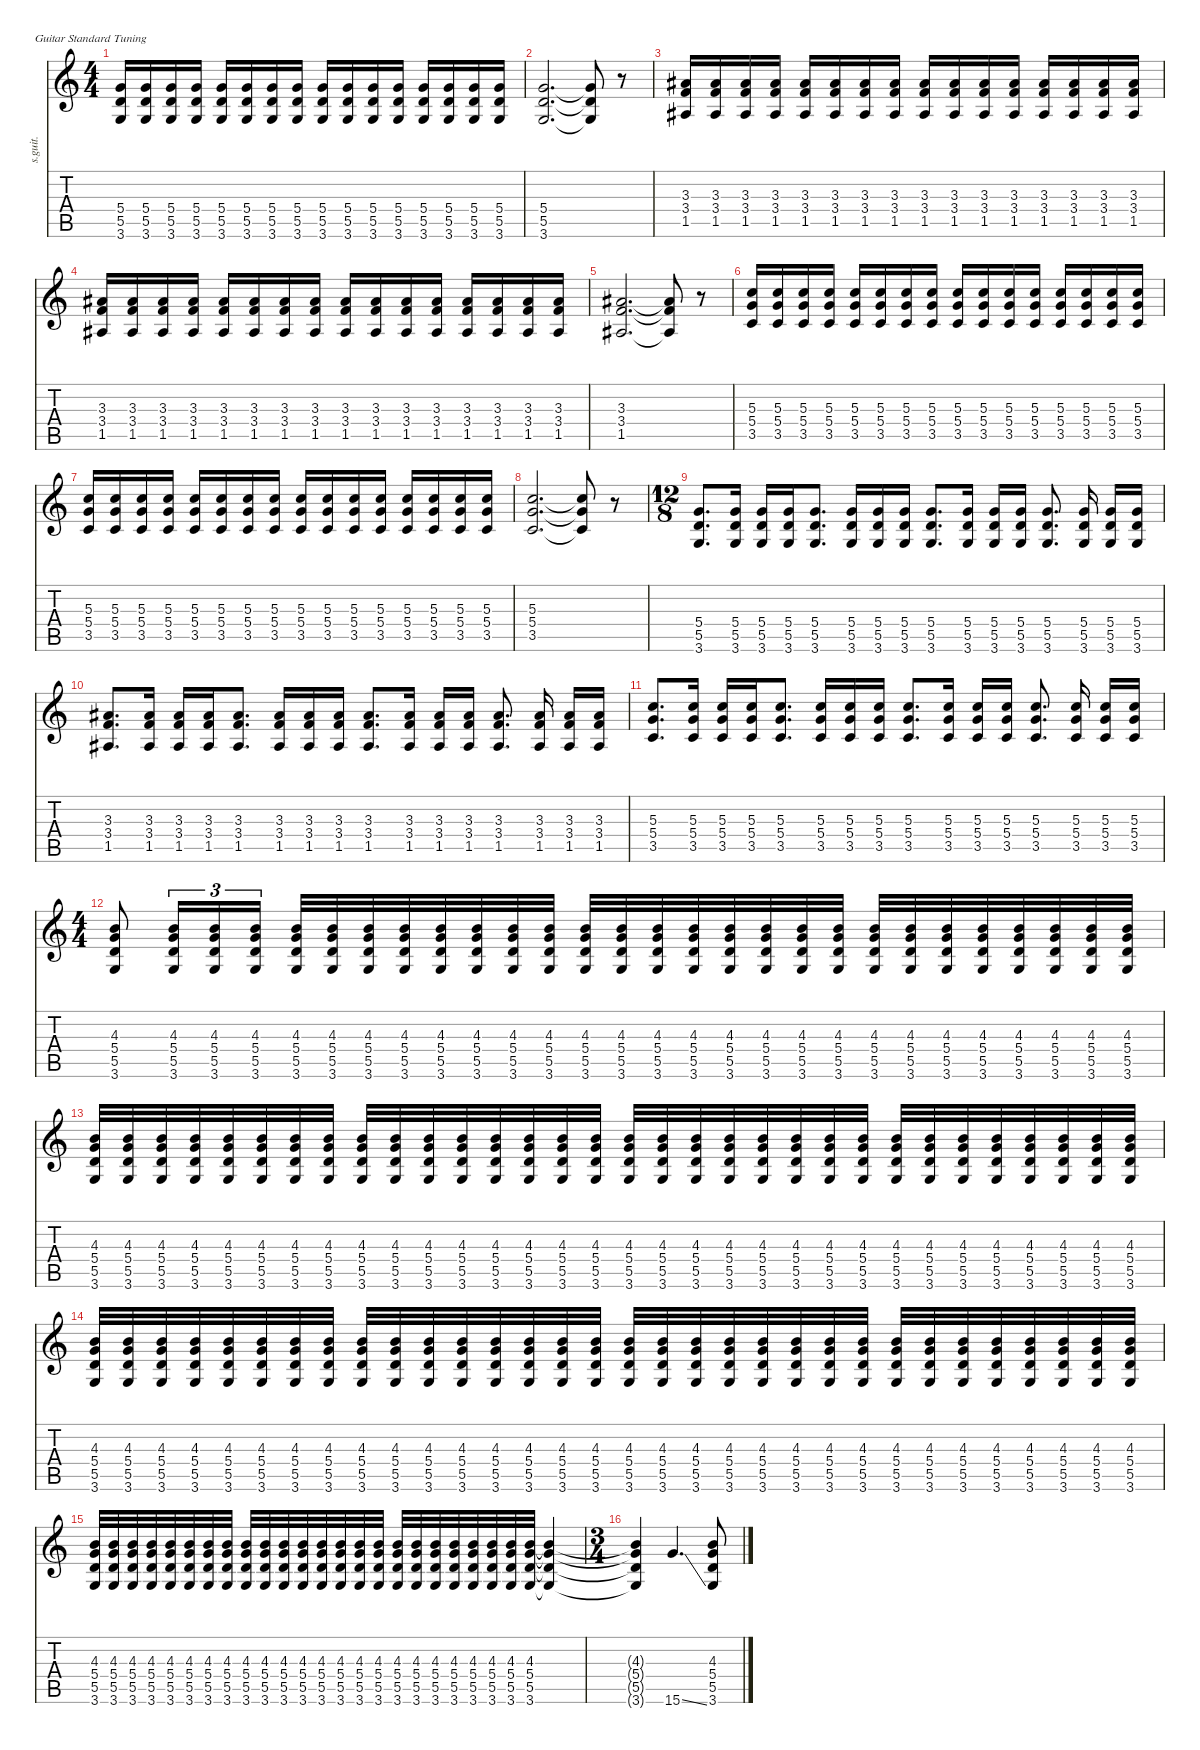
\defaultSystemsLayout 4
\hideDynamics
\bracketExtendMode nobrackets
\track ("Allen Collins (Lead Guitar-Left Stereo)" "s.guit.") {instrument overdrivenguitar}
\staff {score tabs}
\tuning (E4 B3 G3 D3 A2 E2)
\ts (4 4)
\tempo (120 hide)
\clef g2
\ks c
(5.4 5.5 3.6).16{lyrics (0 "") lyrics (1 "") lyrics (2 "") lyrics (3 "") lyrics (4 "") dy f} (5.4 5.5 3.6).16{lyrics (0 "") lyrics (1 "") lyrics (2 "") lyrics (3 "") lyrics (4 "")} (5.4 5.5 3.6).16{lyrics (0 "") lyrics (1 "") lyrics (2 "") lyrics (3 "") lyrics (4 "")} (5.4 5.5 3.6).16{lyrics (0 "") lyrics (1 "") lyrics (2 "") lyrics (3 "") lyrics (4 "")} (5.4 5.5 3.6).16{lyrics (0 "") lyrics (1 "") lyrics (2 "") lyrics (3 "") lyrics (4 "")} (5.4 5.5 3.6).16{lyrics (0 "") lyrics (1 "") lyrics (2 "") lyrics (3 "") lyrics (4 "")} (5.4 5.5 3.6).16{lyrics (0 "") lyrics (1 "") lyrics (2 "") lyrics (3 "") lyrics (4 "")} (5.4 5.5 3.6).16{lyrics (0 "") lyrics (1 "") lyrics (2 "") lyrics (3 "") lyrics (4 "")} (5.4 5.5 3.6).16{lyrics (0 "") lyrics (1 "") lyrics (2 "") lyrics (3 "") lyrics (4 "")} (5.5 5.4 3.6).16{lyrics (0 "") lyrics (1 "") lyrics (2 "") lyrics (3 "") lyrics (4 "")} (5.5 5.4 3.6).16{lyrics (0 "") lyrics (1 "") lyrics (2 "") lyrics (3 "") lyrics (4 "")} (5.5 5.4 3.6).16{lyrics (0 "") lyrics (1 "") lyrics (2 "") lyrics (3 "") lyrics (4 "")} (5.5 5.4 3.6).16{lyrics (0 "") lyrics (1 "") lyrics (2 "") lyrics (3 "") lyrics (4 "")} (5.5 5.4 3.6).16{lyrics (0 "") lyrics (1 "") lyrics (2 "") lyrics (3 "") lyrics (4 "")} (5.5 5.4 3.6).16{lyrics (0 "") lyrics (1 "") lyrics (2 "") lyrics (3 "") lyrics (4 "")} (5.5 5.4 3.6).16{lyrics (0 "") lyrics (1 "") lyrics (2 "") lyrics (3 "") lyrics (4 "")} |
(5.4 5.5 3.6).2{d lyrics (0 "") lyrics (1 "") lyrics (2 "") lyrics (3 "") lyrics (4 "")} (5.4{t} 5.5{t} 3.6{t}).8{lyrics (0 "") lyrics (1 "") lyrics (2 "") lyrics (3 "") lyrics (4 "")} r.8 |
(3.3{acc #} 3.4 1.5{acc #}).16{lyrics (0 "") lyrics (1 "") lyrics (2 "") lyrics (3 "") lyrics (4 "")} (3.3{acc #} 3.4 1.5{acc #}).16{lyrics (0 "") lyrics (1 "") lyrics (2 "") lyrics (3 "") lyrics (4 "")} (3.3{acc #} 3.4 1.5{acc #}).16{lyrics (0 "") lyrics (1 "") lyrics (2 "") lyrics (3 "") lyrics (4 "")} (3.3{acc #} 3.4 1.5{acc #}).16{lyrics (0 "") lyrics (1 "") lyrics (2 "") lyrics (3 "") lyrics (4 "")} (3.3{acc #} 3.4 1.5{acc #}).16{lyrics (0 "") lyrics (1 "") lyrics (2 "") lyrics (3 "") lyrics (4 "")} (3.3{acc #} 3.4 1.5{acc #}).16{lyrics (0 "") lyrics (1 "") lyrics (2 "") lyrics (3 "") lyrics (4 "")} (3.3{acc #} 1.5{acc #} 3.4).16{lyrics (0 "") lyrics (1 "") lyrics (2 "") lyrics (3 "") lyrics (4 "")} (3.3{acc #} 3.4 1.5{acc #}).16{lyrics (0 "") lyrics (1 "") lyrics (2 "") lyrics (3 "") lyrics (4 "")} (3.3{acc #} 3.4 1.5{acc #}).16{lyrics (0 "") lyrics (1 "") lyrics (2 "") lyrics (3 "") lyrics (4 "")} (3.3{acc #} 3.4 1.5{acc #}).16{lyrics (0 "") lyrics (1 "") lyrics (2 "") lyrics (3 "") lyrics (4 "")} (3.3{acc #} 3.4 1.5{acc #}).16{lyrics (0 "") lyrics (1 "") lyrics (2 "") lyrics (3 "") lyrics (4 "")} (3.3{acc #} 3.4 1.5{acc #}).16{lyrics (0 "") lyrics (1 "") lyrics (2 "") lyrics (3 "") lyrics (4 "")} (3.3{acc #} 3.4 1.5{acc #}).16{lyrics (0 "") lyrics (1 "") lyrics (2 "") lyrics (3 "") lyrics (4 "")} (3.3{acc #} 3.4 1.5{acc #}).16{lyrics (0 "") lyrics (1 "") lyrics (2 "") lyrics (3 "") lyrics (4 "")} (3.4 3.3{acc #} 1.5{acc #}).16{lyrics (0 "") lyrics (1 "") lyrics (2 "") lyrics (3 "") lyrics (4 "")} (3.3{acc #} 3.4 1.5{acc #}).16{lyrics (0 "") lyrics (1 "") lyrics (2 "") lyrics (3 "") lyrics (4 "")} |
(3.3{acc #} 3.4 1.5{acc #}).16{lyrics (0 "") lyrics (1 "") lyrics (2 "") lyrics (3 "") lyrics (4 "")} (3.3{acc #} 3.4 1.5{acc #}).16{lyrics (0 "") lyrics (1 "") lyrics (2 "") lyrics (3 "") lyrics (4 "")} (3.3{acc #} 3.4 1.5{acc #}).16{lyrics (0 "") lyrics (1 "") lyrics (2 "") lyrics (3 "") lyrics (4 "")} (3.3{acc #} 3.4 1.5{acc #}).16{lyrics (0 "") lyrics (1 "") lyrics (2 "") lyrics (3 "") lyrics (4 "")} (3.3{acc #} 3.4 1.5{acc #}).16{lyrics (0 "") lyrics (1 "") lyrics (2 "") lyrics (3 "") lyrics (4 "")} (3.3{acc #} 3.4 1.5{acc #}).16{lyrics (0 "") lyrics (1 "") lyrics (2 "") lyrics (3 "") lyrics (4 "")} (3.3{acc #} 3.4 1.5{acc #}).16{lyrics (0 "") lyrics (1 "") lyrics (2 "") lyrics (3 "") lyrics (4 "")} (3.3{acc #} 3.4 1.5{acc #}).16{lyrics (0 "") lyrics (1 "") lyrics (2 "") lyrics (3 "") lyrics (4 "")} (3.3{acc #} 3.4 1.5{acc #}).16{lyrics (0 "") lyrics (1 "") lyrics (2 "") lyrics (3 "") lyrics (4 "")} (3.3{acc #} 3.4 1.5{acc #}).16{lyrics (0 "") lyrics (1 "") lyrics (2 "") lyrics (3 "") lyrics (4 "")} (3.3{acc #} 3.4 1.5{acc #}).16{lyrics (0 "") lyrics (1 "") lyrics (2 "") lyrics (3 "") lyrics (4 "")} (3.3{acc #} 3.4 1.5{acc #}).16{lyrics (0 "") lyrics (1 "") lyrics (2 "") lyrics (3 "") lyrics (4 "")} (3.3{acc #} 3.4 1.5{acc #}).16{lyrics (0 "") lyrics (1 "") lyrics (2 "") lyrics (3 "") lyrics (4 "")} (3.3{acc #} 3.4 1.5{acc #}).16{lyrics (0 "") lyrics (1 "") lyrics (2 "") lyrics (3 "") lyrics (4 "")} (3.3{acc #} 3.4 1.5{acc #}).16{lyrics (0 "") lyrics (1 "") lyrics (2 "") lyrics (3 "") lyrics (4 "")} (3.3{acc #} 3.4 1.5{acc #}).16{lyrics (0 "") lyrics (1 "") lyrics (2 "") lyrics (3 "") lyrics (4 "")} |
(3.3{acc #} 3.4 1.5{acc #}).2{d lyrics (0 "") lyrics (1 "") lyrics (2 "") lyrics (3 "") lyrics (4 "")} (3.3{t acc #} 3.4{t} 1.5{t acc #}).8{lyrics (0 "") lyrics (1 "") lyrics (2 "") lyrics (3 "") lyrics (4 "")} r.8 |
(5.3 5.4 3.5).16{lyrics (0 "") lyrics (1 "") lyrics (2 "") lyrics (3 "") lyrics (4 "")} (5.3 5.4 3.5).16{lyrics (0 "") lyrics (1 "") lyrics (2 "") lyrics (3 "") lyrics (4 "")} (5.3 5.4 3.5).16{lyrics (0 "") lyrics (1 "") lyrics (2 "") lyrics (3 "") lyrics (4 "")} (5.3 5.4 3.5).16{lyrics (0 "") lyrics (1 "") lyrics (2 "") lyrics (3 "") lyrics (4 "")} (5.3 5.4 3.5).16{lyrics (0 "") lyrics (1 "") lyrics (2 "") lyrics (3 "") lyrics (4 "")} (5.3 5.4 3.5).16{lyrics (0 "") lyrics (1 "") lyrics (2 "") lyrics (3 "") lyrics (4 "")} (5.3 5.4 3.5).16{lyrics (0 "") lyrics (1 "") lyrics (2 "") lyrics (3 "") lyrics (4 "")} (5.3 5.4 3.5).16{lyrics (0 "") lyrics (1 "") lyrics (2 "") lyrics (3 "") lyrics (4 "")} (5.3 5.4 3.5).16{lyrics (0 "") lyrics (1 "") lyrics (2 "") lyrics (3 "") lyrics (4 "")} (5.3 5.4 3.5).16{lyrics (0 "") lyrics (1 "") lyrics (2 "") lyrics (3 "") lyrics (4 "")} (5.3 5.4 3.5).16{lyrics (0 "") lyrics (1 "") lyrics (2 "") lyrics (3 "") lyrics (4 "")} (5.3 5.4 3.5).16{lyrics (0 "") lyrics (1 "") lyrics (2 "") lyrics (3 "") lyrics (4 "")} (5.3 5.4 3.5).16{lyrics (0 "") lyrics (1 "") lyrics (2 "") lyrics (3 "") lyrics (4 "")} (5.3 5.4 3.5).16{lyrics (0 "") lyrics (1 "") lyrics (2 "") lyrics (3 "") lyrics (4 "")} (5.3 5.4 3.5).16{lyrics (0 "") lyrics (1 "") lyrics (2 "") lyrics (3 "") lyrics (4 "")} (5.3 5.4 3.5).16{lyrics (0 "") lyrics (1 "") lyrics (2 "") lyrics (3 "") lyrics (4 "")} |
(5.3 5.4 3.5).16{lyrics (0 "") lyrics (1 "") lyrics (2 "") lyrics (3 "") lyrics (4 "")} (5.3 5.4 3.5).16{lyrics (0 "") lyrics (1 "") lyrics (2 "") lyrics (3 "") lyrics (4 "")} (5.3 5.4 3.5).16{lyrics (0 "") lyrics (1 "") lyrics (2 "") lyrics (3 "") lyrics (4 "")} (5.3 5.4 3.5).16{lyrics (0 "") lyrics (1 "") lyrics (2 "") lyrics (3 "") lyrics (4 "")} (5.3 5.4 3.5).16{lyrics (0 "") lyrics (1 "") lyrics (2 "") lyrics (3 "") lyrics (4 "")} (5.3 5.4 3.5).16{lyrics (0 "") lyrics (1 "") lyrics (2 "") lyrics (3 "") lyrics (4 "")} (5.3 5.4 3.5).16{lyrics (0 "") lyrics (1 "") lyrics (2 "") lyrics (3 "") lyrics (4 "")} (5.3 5.4 3.5).16{lyrics (0 "") lyrics (1 "") lyrics (2 "") lyrics (3 "") lyrics (4 "")} (5.3 5.4 3.5).16{lyrics (0 "") lyrics (1 "") lyrics (2 "") lyrics (3 "") lyrics (4 "")} (5.3 5.4 3.5).16{lyrics (0 "") lyrics (1 "") lyrics (2 "") lyrics (3 "") lyrics (4 "")} (5.3 5.4 3.5).16{lyrics (0 "") lyrics (1 "") lyrics (2 "") lyrics (3 "") lyrics (4 "")} (5.3 5.4 3.5).16{lyrics (0 "") lyrics (1 "") lyrics (2 "") lyrics (3 "") lyrics (4 "")} (5.3 5.4 3.5).16{lyrics (0 "") lyrics (1 "") lyrics (2 "") lyrics (3 "") lyrics (4 "")} (5.3 5.4 3.5).16{lyrics (0 "") lyrics (1 "") lyrics (2 "") lyrics (3 "") lyrics (4 "")} (5.3 5.4 3.5).16{lyrics (0 "") lyrics (1 "") lyrics (2 "") lyrics (3 "") lyrics (4 "")} (5.3 5.4 3.5).16{lyrics (0 "") lyrics (1 "") lyrics (2 "") lyrics (3 "") lyrics (4 "")} |
(5.3 5.4 3.5).2{d lyrics (0 "") lyrics (1 "") lyrics (2 "") lyrics (3 "") lyrics (4 "")} (5.3{t} 5.4{t} 3.5{t}).8{lyrics (0 "") lyrics (1 "") lyrics (2 "") lyrics (3 "") lyrics (4 "")} r.8 |
\ts (12 8)
\beaming (8 2 2 2 2)
\tempo (104 hide)
(5.4 5.5 3.6).8{d lyrics (0 "") lyrics (1 "") lyrics (2 "") lyrics (3 "") lyrics (4 "")} (5.4 5.5 3.6).16{lyrics (0 "") lyrics (1 "") lyrics (2 "") lyrics (3 "") lyrics (4 "")} (5.4 5.5 3.6).16{lyrics (0 "") lyrics (1 "") lyrics (2 "") lyrics (3 "") lyrics (4 "")} (5.4 5.5 3.6).16{lyrics (0 "") lyrics (1 "") lyrics (2 "") lyrics (3 "") lyrics (4 "")} (5.4 5.5 3.6).8{d lyrics (0 "") lyrics (1 "") lyrics (2 "") lyrics (3 "") lyrics (4 "")} (5.4 5.5 3.6).16{lyrics (0 "") lyrics (1 "") lyrics (2 "") lyrics (3 "") lyrics (4 "")} (5.5 5.4 3.6).16{lyrics (0 "") lyrics (1 "") lyrics (2 "") lyrics (3 "") lyrics (4 "")} (5.4 5.5 3.6).16{lyrics (0 "") lyrics (1 "") lyrics (2 "") lyrics (3 "") lyrics (4 "")} (5.4 5.5 3.6).8{d lyrics (0 "") lyrics (1 "") lyrics (2 "") lyrics (3 "") lyrics (4 "")} (5.4 5.5 3.6).16{lyrics (0 "") lyrics (1 "") lyrics (2 "") lyrics (3 "") lyrics (4 "")} (5.4 5.5 3.6).16{lyrics (0 "") lyrics (1 "") lyrics (2 "") lyrics (3 "") lyrics (4 "")} (5.4 5.5 3.6).16{lyrics (0 "") lyrics (1 "") lyrics (2 "") lyrics (3 "") lyrics (4 "")} (5.4 5.5 3.6).8{d lyrics (0 "") lyrics (1 "") lyrics (2 "") lyrics (3 "") lyrics (4 "")} (5.4 5.5 3.6).16{lyrics (0 "") lyrics (1 "") lyrics (2 "") lyrics (3 "") lyrics (4 "")} (5.4 5.5 3.6).16{lyrics (0 "") lyrics (1 "") lyrics (2 "") lyrics (3 "") lyrics (4 "")} (5.4 5.5 3.6).16{lyrics (0 "") lyrics (1 "") lyrics (2 "") lyrics (3 "") lyrics (4 "")} |
(3.3{acc #} 3.4 1.5{acc #}).8{d lyrics (0 "") lyrics (1 "") lyrics (2 "") lyrics (3 "") lyrics (4 "")} (3.3{acc #} 3.4 1.5{acc #}).16{lyrics (0 "") lyrics (1 "") lyrics (2 "") lyrics (3 "") lyrics (4 "")} (3.3{acc #} 3.4 1.5{acc #}).16{lyrics (0 "") lyrics (1 "") lyrics (2 "") lyrics (3 "") lyrics (4 "")} (3.3{acc #} 3.4 1.5{acc #}).16{lyrics (0 "") lyrics (1 "") lyrics (2 "") lyrics (3 "") lyrics (4 "")} (3.3{acc #} 3.4 1.5{acc #}).8{d lyrics (0 "") lyrics (1 "") lyrics (2 "") lyrics (3 "") lyrics (4 "")} (3.3{acc #} 3.4 1.5{acc #}).16{lyrics (0 "") lyrics (1 "") lyrics (2 "") lyrics (3 "") lyrics (4 "")} (3.3{acc #} 3.4 1.5{acc #}).16{lyrics (0 "") lyrics (1 "") lyrics (2 "") lyrics (3 "") lyrics (4 "")} (3.3{acc #} 3.4 1.5{acc #}).16{lyrics (0 "") lyrics (1 "") lyrics (2 "") lyrics (3 "") lyrics (4 "")} (3.3{acc #} 3.4 1.5{acc #}).8{d lyrics (0 "") lyrics (1 "") lyrics (2 "") lyrics (3 "") lyrics (4 "")} (3.3{acc #} 3.4 1.5{acc #}).16{lyrics (0 "") lyrics (1 "") lyrics (2 "") lyrics (3 "") lyrics (4 "")} (3.3{acc #} 3.4 1.5{acc #}).16{lyrics (0 "") lyrics (1 "") lyrics (2 "") lyrics (3 "") lyrics (4 "")} (3.3{acc #} 3.4 1.5{acc #}).16{lyrics (0 "") lyrics (1 "") lyrics (2 "") lyrics (3 "") lyrics (4 "")} (3.3{acc #} 3.4 1.5{acc #}).8{d lyrics (0 "") lyrics (1 "") lyrics (2 "") lyrics (3 "") lyrics (4 "")} (3.3{acc #} 3.4 1.5{acc #}).16{lyrics (0 "") lyrics (1 "") lyrics (2 "") lyrics (3 "") lyrics (4 "")} (3.3{acc #} 3.4 1.5{acc #}).16{lyrics (0 "") lyrics (1 "") lyrics (2 "") lyrics (3 "") lyrics (4 "")} (3.3{acc #} 3.4 1.5{acc #}).16{lyrics (0 "") lyrics (1 "") lyrics (2 "") lyrics (3 "") lyrics (4 "")} |
(5.3 5.4 3.5).8{d lyrics (0 "") lyrics (1 "") lyrics (2 "") lyrics (3 "") lyrics (4 "")} (5.3 3.5 5.4).16{lyrics (0 "") lyrics (1 "") lyrics (2 "") lyrics (3 "") lyrics (4 "")} (5.3 3.5 5.4).16{lyrics (0 "") lyrics (1 "") lyrics (2 "") lyrics (3 "") lyrics (4 "")} (5.3 5.4 3.5).16{lyrics (0 "") lyrics (1 "") lyrics (2 "") lyrics (3 "") lyrics (4 "")} (5.3 5.4 3.5).8{d lyrics (0 "") lyrics (1 "") lyrics (2 "") lyrics (3 "") lyrics (4 "")} (5.3 5.4 3.5).16{lyrics (0 "") lyrics (1 "") lyrics (2 "") lyrics (3 "") lyrics (4 "")} (5.3 5.4 3.5).16{lyrics (0 "") lyrics (1 "") lyrics (2 "") lyrics (3 "") lyrics (4 "")} (5.3 5.4 3.5).16{lyrics (0 "") lyrics (1 "") lyrics (2 "") lyrics (3 "") lyrics (4 "")} (5.3 5.4 3.5).8{d lyrics (0 "") lyrics (1 "") lyrics (2 "") lyrics (3 "") lyrics (4 "")} (5.3 5.4 3.5).16{lyrics (0 "") lyrics (1 "") lyrics (2 "") lyrics (3 "") lyrics (4 "")} (5.3 5.4 3.5).16{lyrics (0 "") lyrics (1 "") lyrics (2 "") lyrics (3 "") lyrics (4 "")} (5.3 5.4 3.5).16{lyrics (0 "") lyrics (1 "") lyrics (2 "") lyrics (3 "") lyrics (4 "")} (5.3 5.4 3.5).8{d lyrics (0 "") lyrics (1 "") lyrics (2 "") lyrics (3 "") lyrics (4 "")} (5.3 5.4 3.5).16{lyrics (0 "") lyrics (1 "") lyrics (2 "") lyrics (3 "") lyrics (4 "")} (5.3 5.4 3.5).16{lyrics (0 "") lyrics (1 "") lyrics (2 "") lyrics (3 "") lyrics (4 "")} (5.3 5.4 3.5).16{lyrics (0 "") lyrics (1 "") lyrics (2 "") lyrics (3 "") lyrics (4 "")} |
\ts (4 4)
\beaming (8 2 2 2 2)
\tempo (80 hide)
(4.3 5.4 5.5 3.6).8{lyrics (0 "") lyrics (1 "") lyrics (2 "") lyrics (3 "") lyrics (4 "")} (4.3 5.5 5.4 3.6).16{tu (3 2) lyrics (0 "") lyrics (1 "") lyrics (2 "") lyrics (3 "") lyrics (4 "")} (4.3 5.4 5.5 3.6).16{tu (3 2) lyrics (0 "") lyrics (1 "") lyrics (2 "") lyrics (3 "") lyrics (4 "")} (4.3 5.4 5.5 3.6).16{tu (3 2) lyrics (0 "") lyrics (1 "") lyrics (2 "") lyrics (3 "") lyrics (4 "")} (4.3 5.4 5.5 3.6).32{lyrics (0 "") lyrics (1 "") lyrics (2 "") lyrics (3 "") lyrics (4 "")} (4.3 5.4 5.5 3.6).32{lyrics (0 "") lyrics (1 "") lyrics (2 "") lyrics (3 "") lyrics (4 "")} (4.3 5.4 5.5 3.6).32{lyrics (0 "") lyrics (1 "") lyrics (2 "") lyrics (3 "") lyrics (4 "")} (4.3 5.4 5.5 3.6).32{lyrics (0 "") lyrics (1 "") lyrics (2 "") lyrics (3 "") lyrics (4 "")} (4.3 5.4 5.5 3.6).32{lyrics (0 "") lyrics (1 "") lyrics (2 "") lyrics (3 "") lyrics (4 "")} (4.3 5.4 5.5 3.6).32{lyrics (0 "") lyrics (1 "") lyrics (2 "") lyrics (3 "") lyrics (4 "")} (4.3 5.4 5.5 3.6).32{lyrics (0 "") lyrics (1 "") lyrics (2 "") lyrics (3 "") lyrics (4 "")} (5.4 4.3 5.5 3.6).32{lyrics (0 "") lyrics (1 "") lyrics (2 "") lyrics (3 "") lyrics (4 "")} (4.3 5.4 5.5 3.6).32{lyrics (0 "") lyrics (1 "") lyrics (2 "") lyrics (3 "") lyrics (4 "")} (4.3 5.4 5.5 3.6).32{lyrics (0 "") lyrics (1 "") lyrics (2 "") lyrics (3 "") lyrics (4 "")} (4.3 5.4 5.5 3.6).32{lyrics (0 "") lyrics (1 "") lyrics (2 "") lyrics (3 "") lyrics (4 "")} (4.3 5.4 5.5 3.6).32{lyrics (0 "") lyrics (1 "") lyrics (2 "") lyrics (3 "") lyrics (4 "")} (4.3 5.4 5.5 3.6).32{lyrics (0 "") lyrics (1 "") lyrics (2 "") lyrics (3 "") lyrics (4 "")} (4.3 5.4 5.5 3.6).32{lyrics (0 "") lyrics (1 "") lyrics (2 "") lyrics (3 "") lyrics (4 "")} (4.3 5.4 5.5 3.6).32{lyrics (0 "") lyrics (1 "") lyrics (2 "") lyrics (3 "") lyrics (4 "")} (4.3 5.4 5.5 3.6).32{lyrics (0 "") lyrics (1 "") lyrics (2 "") lyrics (3 "") lyrics (4 "")} (4.3 5.4 5.5 3.6).32{lyrics (0 "") lyrics (1 "") lyrics (2 "") lyrics (3 "") lyrics (4 "")} (4.3 5.4 5.5 3.6).32{lyrics (0 "") lyrics (1 "") lyrics (2 "") lyrics (3 "") lyrics (4 "")} (4.3 5.4 5.5 3.6).32{lyrics (0 "") lyrics (1 "") lyrics (2 "") lyrics (3 "") lyrics (4 "")} (4.3 5.4 5.5 3.6).32{lyrics (0 "") lyrics (1 "") lyrics (2 "") lyrics (3 "") lyrics (4 "")} (4.3 5.4 5.5 3.6).32{lyrics (0 "") lyrics (1 "") lyrics (2 "") lyrics (3 "") lyrics (4 "")} (4.3 5.4 5.5 3.6).32{lyrics (0 "") lyrics (1 "") lyrics (2 "") lyrics (3 "") lyrics (4 "")} (4.3 5.4 5.5 3.6).32{lyrics (0 "") lyrics (1 "") lyrics (2 "") lyrics (3 "") lyrics (4 "")} (4.3 5.4 5.5 3.6).32{lyrics (0 "") lyrics (1 "") lyrics (2 "") lyrics (3 "") lyrics (4 "")} |
(3.6 5.5 5.4 4.3).32{lyrics (0 "") lyrics (1 "") lyrics (2 "") lyrics (3 "") lyrics (4 "")} (3.6 5.5 5.4 4.3).32{lyrics (0 "") lyrics (1 "") lyrics (2 "") lyrics (3 "") lyrics (4 "")} (3.6 5.5 5.4 4.3).32{lyrics (0 "") lyrics (1 "") lyrics (2 "") lyrics (3 "") lyrics (4 "")} (3.6 5.5 5.4 4.3).32{lyrics (0 "") lyrics (1 "") lyrics (2 "") lyrics (3 "") lyrics (4 "")} (3.6 5.5 5.4 4.3).32{lyrics (0 "") lyrics (1 "") lyrics (2 "") lyrics (3 "") lyrics (4 "")} (3.6 5.5 5.4 4.3).32{lyrics (0 "") lyrics (1 "") lyrics (2 "") lyrics (3 "") lyrics (4 "")} (3.6 5.5 5.4 4.3).32{lyrics (0 "") lyrics (1 "") lyrics (2 "") lyrics (3 "") lyrics (4 "")} (3.6 5.5 5.4 4.3).32{lyrics (0 "") lyrics (1 "") lyrics (2 "") lyrics (3 "") lyrics (4 "")} (3.6 5.5 5.4 4.3).32{lyrics (0 "") lyrics (1 "") lyrics (2 "") lyrics (3 "") lyrics (4 "")} (3.6 5.5 5.4 4.3).32{lyrics (0 "") lyrics (1 "") lyrics (2 "") lyrics (3 "") lyrics (4 "")} (3.6 5.5 5.4 4.3).32{lyrics (0 "") lyrics (1 "") lyrics (2 "") lyrics (3 "") lyrics (4 "")} (3.6 5.5 5.4 4.3).32{lyrics (0 "") lyrics (1 "") lyrics (2 "") lyrics (3 "") lyrics (4 "")} (3.6 5.5 5.4 4.3).32{lyrics (0 "") lyrics (1 "") lyrics (2 "") lyrics (3 "") lyrics (4 "")} (3.6 5.5 5.4 4.3).32{lyrics (0 "") lyrics (1 "") lyrics (2 "") lyrics (3 "") lyrics (4 "")} (3.6 5.5 5.4 4.3).32{lyrics (0 "") lyrics (1 "") lyrics (2 "") lyrics (3 "") lyrics (4 "")} (3.6 5.5 5.4 4.3).32{lyrics (0 "") lyrics (1 "") lyrics (2 "") lyrics (3 "") lyrics (4 "")} (3.6 5.5 5.4 4.3).32{lyrics (0 "") lyrics (1 "") lyrics (2 "") lyrics (3 "") lyrics (4 "")} (3.6 5.5 5.4 4.3).32{lyrics (0 "") lyrics (1 "") lyrics (2 "") lyrics (3 "") lyrics (4 "")} (3.6 5.5 5.4 4.3).32{lyrics (0 "") lyrics (1 "") lyrics (2 "") lyrics (3 "") lyrics (4 "")} (3.6 5.5 5.4 4.3).32{lyrics (0 "") lyrics (1 "") lyrics (2 "") lyrics (3 "") lyrics (4 "")} (3.6 5.5 5.4 4.3).32{lyrics (0 "") lyrics (1 "") lyrics (2 "") lyrics (3 "") lyrics (4 "")} (3.6 5.5 5.4 4.3).32{lyrics (0 "") lyrics (1 "") lyrics (2 "") lyrics (3 "") lyrics (4 "")} (3.6 5.5 5.4 4.3).32{lyrics (0 "") lyrics (1 "") lyrics (2 "") lyrics (3 "") lyrics (4 "")} (3.6 5.5 5.4 4.3).32{lyrics (0 "") lyrics (1 "") lyrics (2 "") lyrics (3 "") lyrics (4 "")} (3.6 5.5 5.4 4.3).32{lyrics (0 "") lyrics (1 "") lyrics (2 "") lyrics (3 "") lyrics (4 "")} (3.6 5.5 5.4 4.3).32{lyrics (0 "") lyrics (1 "") lyrics (2 "") lyrics (3 "") lyrics (4 "")} (3.6 5.5 5.4 4.3).32{lyrics (0 "") lyrics (1 "") lyrics (2 "") lyrics (3 "") lyrics (4 "")} (3.6 5.5 5.4 4.3).32{lyrics (0 "") lyrics (1 "") lyrics (2 "") lyrics (3 "") lyrics (4 "")} (3.6 5.5 5.4 4.3).32{lyrics (0 "") lyrics (1 "") lyrics (2 "") lyrics (3 "") lyrics (4 "")} (3.6 5.5 5.4 4.3).32{lyrics (0 "") lyrics (1 "") lyrics (2 "") lyrics (3 "") lyrics (4 "")} (3.6 5.5 5.4 4.3).32{lyrics (0 "") lyrics (1 "") lyrics (2 "") lyrics (3 "") lyrics (4 "")} (3.6 5.5 5.4 4.3).32{lyrics (0 "") lyrics (1 "") lyrics (2 "") lyrics (3 "") lyrics (4 "")} |
(3.6 5.5 5.4 4.3).32{lyrics (0 "") lyrics (1 "") lyrics (2 "") lyrics (3 "") lyrics (4 "")} (3.6 5.5 5.4 4.3).32{lyrics (0 "") lyrics (1 "") lyrics (2 "") lyrics (3 "") lyrics (4 "")} (3.6 5.5 5.4 4.3).32{lyrics (0 "") lyrics (1 "") lyrics (2 "") lyrics (3 "") lyrics (4 "")} (3.6 5.5 5.4 4.3).32{lyrics (0 "") lyrics (1 "") lyrics (2 "") lyrics (3 "") lyrics (4 "")} (3.6 5.5 5.4 4.3).32{lyrics (0 "") lyrics (1 "") lyrics (2 "") lyrics (3 "") lyrics (4 "")} (3.6 5.5 5.4 4.3).32{lyrics (0 "") lyrics (1 "") lyrics (2 "") lyrics (3 "") lyrics (4 "")} (3.6 5.5 5.4 4.3).32{lyrics (0 "") lyrics (1 "") lyrics (2 "") lyrics (3 "") lyrics (4 "")} (3.6 5.5 5.4 4.3).32{lyrics (0 "") lyrics (1 "") lyrics (2 "") lyrics (3 "") lyrics (4 "")} (3.6 5.5 5.4 4.3).32{lyrics (0 "") lyrics (1 "") lyrics (2 "") lyrics (3 "") lyrics (4 "")} (3.6 5.5 5.4 4.3).32{lyrics (0 "") lyrics (1 "") lyrics (2 "") lyrics (3 "") lyrics (4 "")} (3.6 5.5 5.4 4.3).32{lyrics (0 "") lyrics (1 "") lyrics (2 "") lyrics (3 "") lyrics (4 "")} (3.6 5.5 5.4 4.3).32{lyrics (0 "") lyrics (1 "") lyrics (2 "") lyrics (3 "") lyrics (4 "")} (3.6 5.5 5.4 4.3).32{lyrics (0 "") lyrics (1 "") lyrics (2 "") lyrics (3 "") lyrics (4 "")} (3.6 5.5 5.4 4.3).32{lyrics (0 "") lyrics (1 "") lyrics (2 "") lyrics (3 "") lyrics (4 "")} (3.6 5.5 5.4 4.3).32{lyrics (0 "") lyrics (1 "") lyrics (2 "") lyrics (3 "") lyrics (4 "")} (3.6 5.5 5.4 4.3).32{lyrics (0 "") lyrics (1 "") lyrics (2 "") lyrics (3 "") lyrics (4 "")} (3.6 5.5 5.4 4.3).32{lyrics (0 "") lyrics (1 "") lyrics (2 "") lyrics (3 "") lyrics (4 "")} (3.6 5.5 5.4 4.3).32{lyrics (0 "") lyrics (1 "") lyrics (2 "") lyrics (3 "") lyrics (4 "")} (3.6 5.5 5.4 4.3).32{lyrics (0 "") lyrics (1 "") lyrics (2 "") lyrics (3 "") lyrics (4 "")} (3.6 5.5 5.4 4.3).32{lyrics (0 "") lyrics (1 "") lyrics (2 "") lyrics (3 "") lyrics (4 "")} (3.6 5.5 5.4 4.3).32{lyrics (0 "") lyrics (1 "") lyrics (2 "") lyrics (3 "") lyrics (4 "")} (3.6 5.5 5.4 4.3).32{lyrics (0 "") lyrics (1 "") lyrics (2 "") lyrics (3 "") lyrics (4 "")} (3.6 5.5 5.4 4.3).32{lyrics (0 "") lyrics (1 "") lyrics (2 "") lyrics (3 "") lyrics (4 "")} (3.6 5.5 5.4 4.3).32{lyrics (0 "") lyrics (1 "") lyrics (2 "") lyrics (3 "") lyrics (4 "")} (3.6 5.5 5.4 4.3).32{lyrics (0 "") lyrics (1 "") lyrics (2 "") lyrics (3 "") lyrics (4 "")} (3.6 5.5 5.4 4.3).32{lyrics (0 "") lyrics (1 "") lyrics (2 "") lyrics (3 "") lyrics (4 "")} (3.6 5.5 5.4 4.3).32{lyrics (0 "") lyrics (1 "") lyrics (2 "") lyrics (3 "") lyrics (4 "")} (3.6 5.5 5.4 4.3).32{lyrics (0 "") lyrics (1 "") lyrics (2 "") lyrics (3 "") lyrics (4 "")} (3.6 5.5 5.4 4.3).32{lyrics (0 "") lyrics (1 "") lyrics (2 "") lyrics (3 "") lyrics (4 "")} (3.6 5.5 5.4 4.3).32{lyrics (0 "") lyrics (1 "") lyrics (2 "") lyrics (3 "") lyrics (4 "")} (3.6 5.5 5.4 4.3).32{lyrics (0 "") lyrics (1 "") lyrics (2 "") lyrics (3 "") lyrics (4 "")} (3.6 5.5 5.4 4.3).32{lyrics (0 "") lyrics (1 "") lyrics (2 "") lyrics (3 "") lyrics (4 "")} |
(4.3 5.4 5.5 3.6).32{lyrics (0 "") lyrics (1 "") lyrics (2 "") lyrics (3 "") lyrics (4 "")} (4.3 5.4 5.5 3.6).32{lyrics (0 "") lyrics (1 "") lyrics (2 "") lyrics (3 "") lyrics (4 "")} (4.3 5.4 5.5 3.6).32{lyrics (0 "") lyrics (1 "") lyrics (2 "") lyrics (3 "") lyrics (4 "")} (4.3 5.4 5.5 3.6).32{lyrics (0 "") lyrics (1 "") lyrics (2 "") lyrics (3 "") lyrics (4 "")} (4.3 5.4 5.5 3.6).32{lyrics (0 "") lyrics (1 "") lyrics (2 "") lyrics (3 "") lyrics (4 "")} (4.3 5.4 5.5 3.6).32{lyrics (0 "") lyrics (1 "") lyrics (2 "") lyrics (3 "") lyrics (4 "")} (4.3 5.5 5.4 3.6).32{lyrics (0 "") lyrics (1 "") lyrics (2 "") lyrics (3 "") lyrics (4 "")} (4.3 5.4 5.5 3.6).32{lyrics (0 "") lyrics (1 "") lyrics (2 "") lyrics (3 "") lyrics (4 "")} (4.3 5.4 5.5 3.6).32{lyrics (0 "") lyrics (1 "") lyrics (2 "") lyrics (3 "") lyrics (4 "")} (4.3 5.4 5.5 3.6).32{lyrics (0 "") lyrics (1 "") lyrics (2 "") lyrics (3 "") lyrics (4 "")} (4.3 5.4 5.5 3.6).32{lyrics (0 "") lyrics (1 "") lyrics (2 "") lyrics (3 "") lyrics (4 "")} (4.3 5.4 5.5 3.6).32{lyrics (0 "") lyrics (1 "") lyrics (2 "") lyrics (3 "") lyrics (4 "")} (4.3 5.4 5.5 3.6).32{lyrics (0 "") lyrics (1 "") lyrics (2 "") lyrics (3 "") lyrics (4 "")} (4.3 5.4 5.5 3.6).32{lyrics (0 "") lyrics (1 "") lyrics (2 "") lyrics (3 "") lyrics (4 "")} (4.3 5.4 5.5 3.6).32{lyrics (0 "") lyrics (1 "") lyrics (2 "") lyrics (3 "") lyrics (4 "")} (4.3 5.4 5.5 3.6).32{lyrics (0 "") lyrics (1 "") lyrics (2 "") lyrics (3 "") lyrics (4 "")} (4.3 5.4 5.5 3.6).32{lyrics (0 "") lyrics (1 "") lyrics (2 "") lyrics (3 "") lyrics (4 "")} (4.3 5.4 5.5 3.6).32{lyrics (0 "") lyrics (1 "") lyrics (2 "") lyrics (3 "") lyrics (4 "")} (4.3 5.4 5.5 3.6).32{lyrics (0 "") lyrics (1 "") lyrics (2 "") lyrics (3 "") lyrics (4 "")} (4.3 5.4 5.5 3.6).32{lyrics (0 "") lyrics (1 "") lyrics (2 "") lyrics (3 "") lyrics (4 "")} (4.3 5.4 5.5 3.6).32{lyrics (0 "") lyrics (1 "") lyrics (2 "") lyrics (3 "") lyrics (4 "")} (4.3 5.4 5.5 3.6).32{lyrics (0 "") lyrics (1 "") lyrics (2 "") lyrics (3 "") lyrics (4 "")} (4.3 5.4 5.5 3.6).32{lyrics (0 "") lyrics (1 "") lyrics (2 "") lyrics (3 "") lyrics (4 "")} (4.3 5.4 5.5 3.6).32{lyrics (0 "") lyrics (1 "") lyrics (2 "") lyrics (3 "") lyrics (4 "")} (4.3{t} 5.4{t} 5.5{t} 3.6{t}).4{lyrics (0 "") lyrics (1 "") lyrics (2 "") lyrics (3 "") lyrics (4 "")} |
\ts (3 4)
\beaming (8 2 2 2 2)
\tempo (75 hide)
(4.3{t} 5.5{t} 5.4{t} 3.6{t}).4{lyrics (0 "") lyrics (1 "") lyrics (2 "") lyrics (3 "") lyrics (4 "")} 15.6{ss}.4{d lyrics (0 "") lyrics (1 "") lyrics (2 "") lyrics (3 "") lyrics (4 "")} (4.3 5.5 5.4 3.6).8{lyrics (0 "") lyrics (1 "") lyrics (2 "") lyrics (3 "") lyrics (4 "")}
